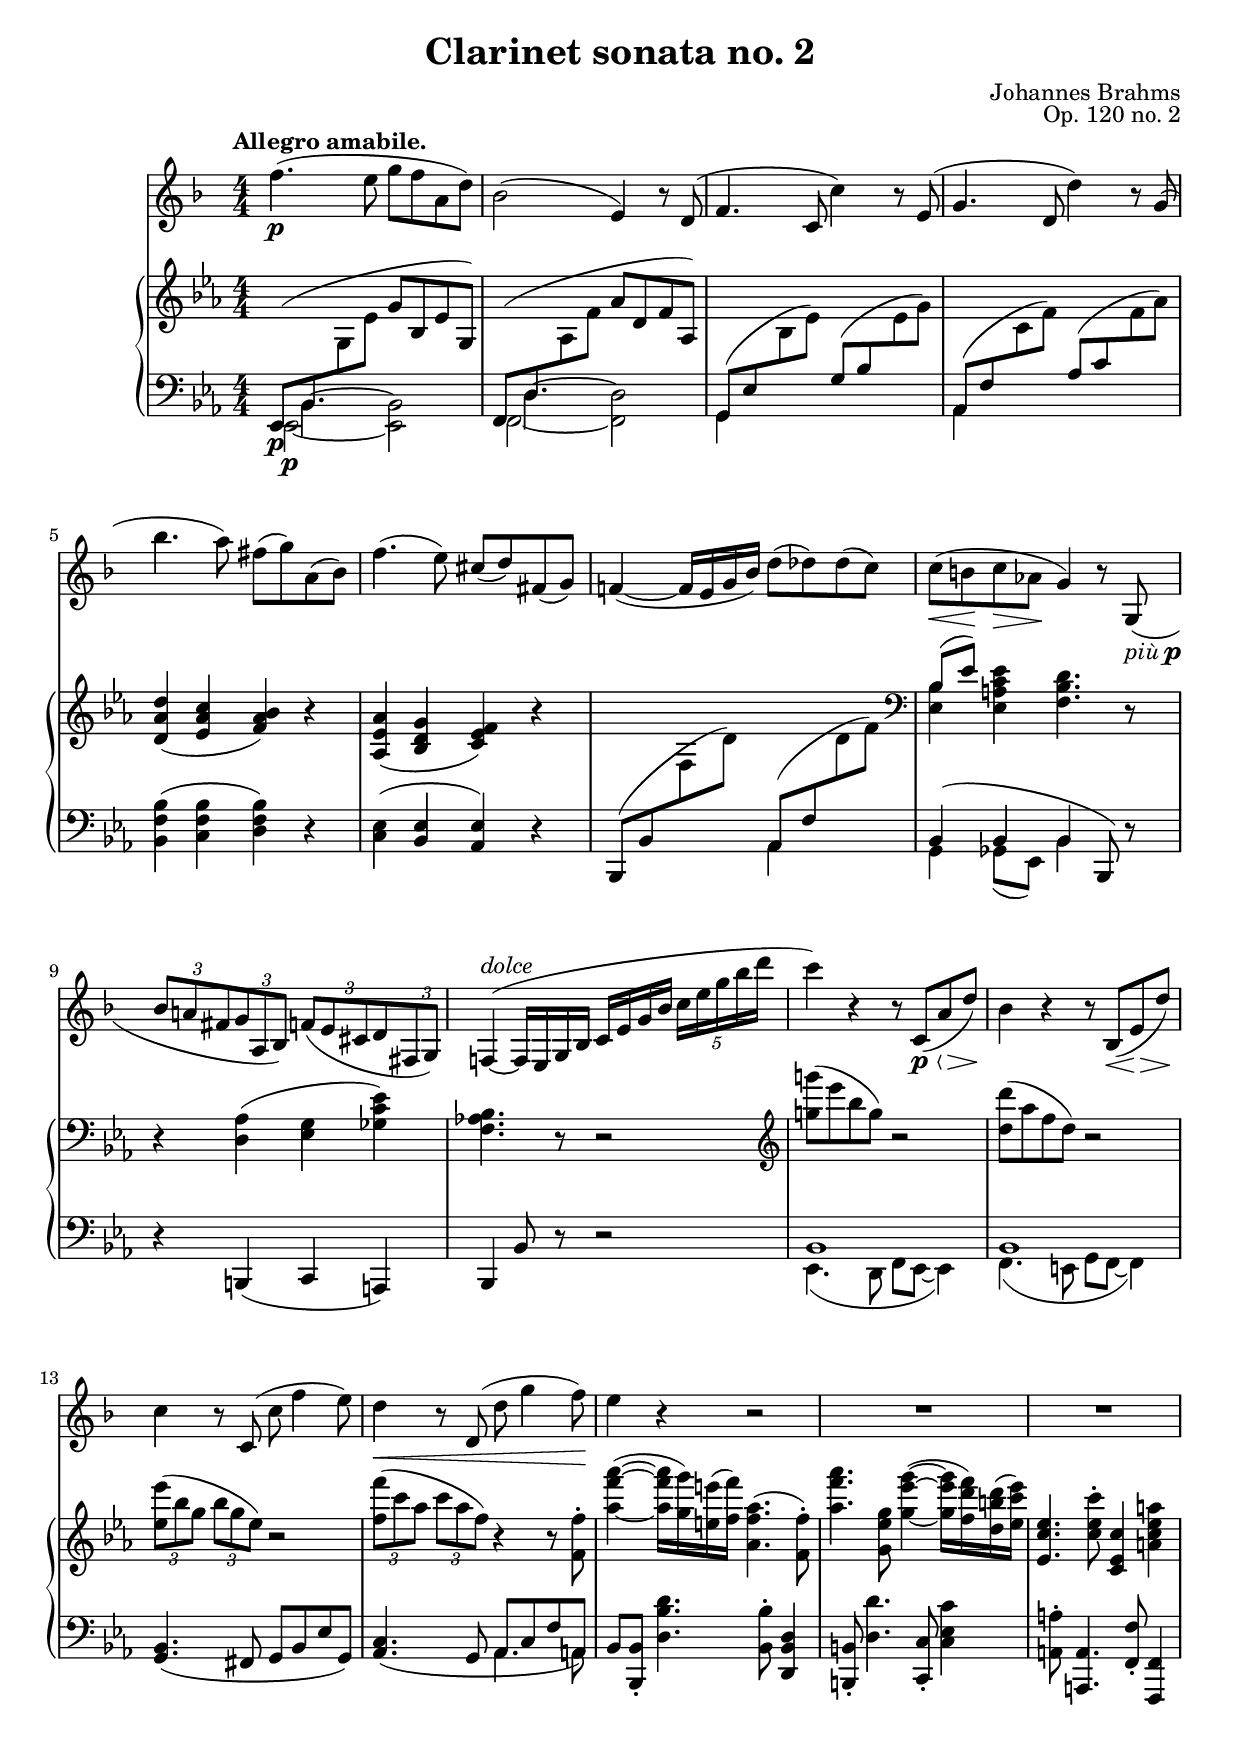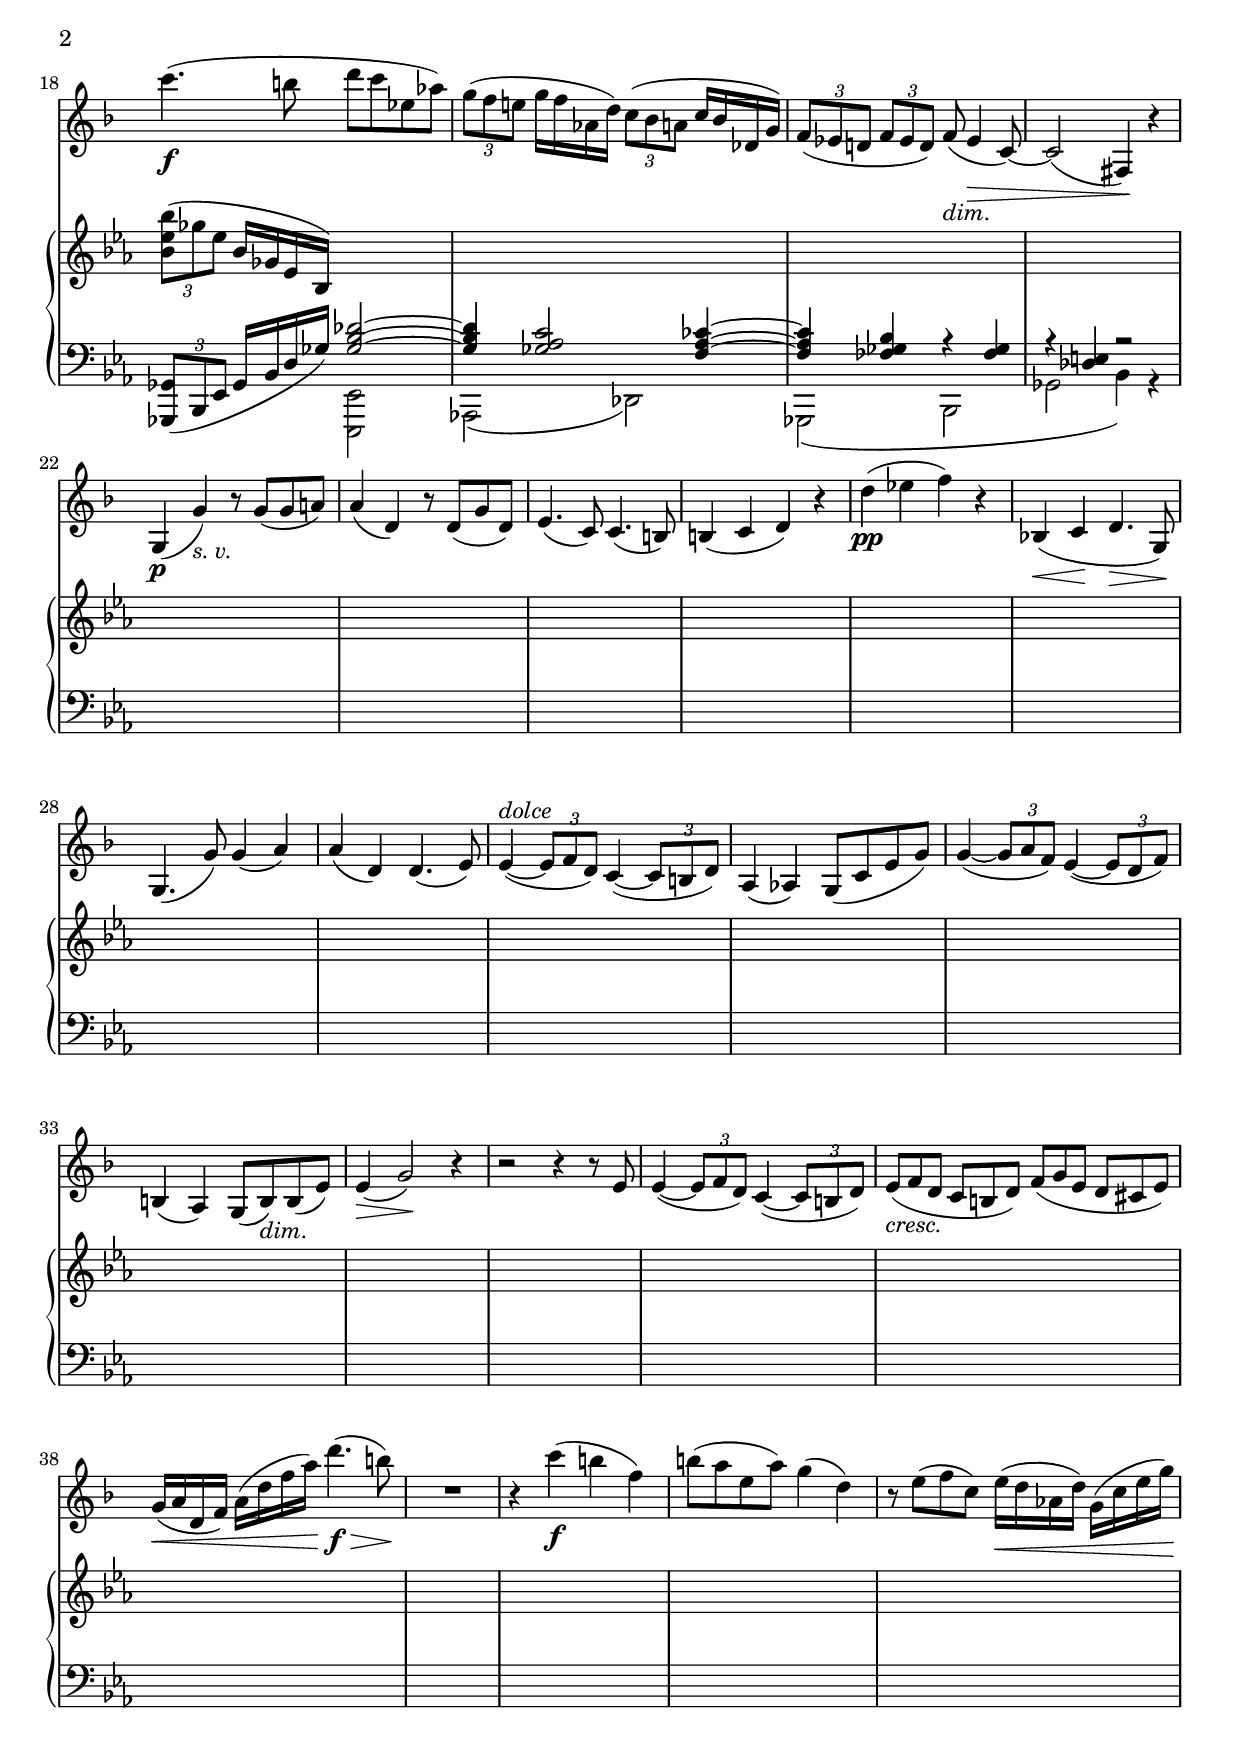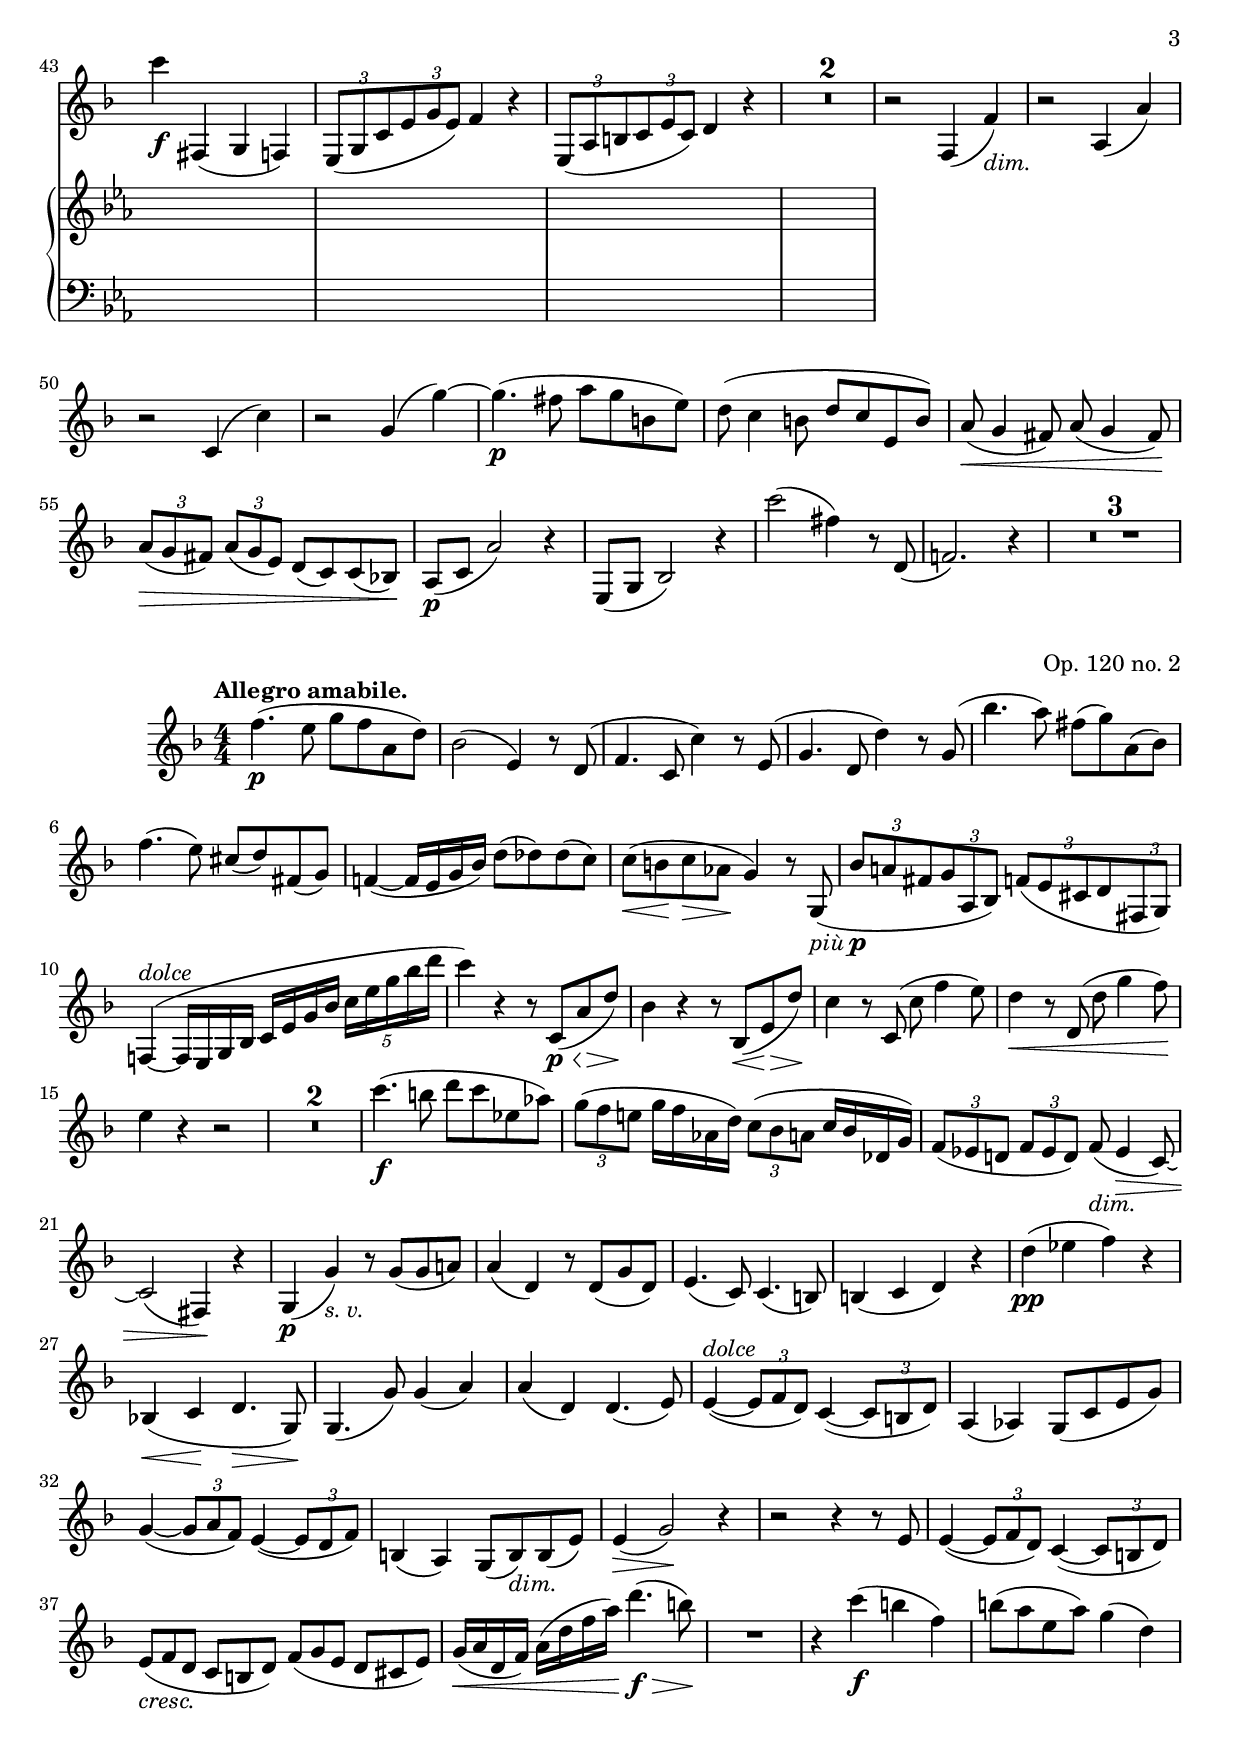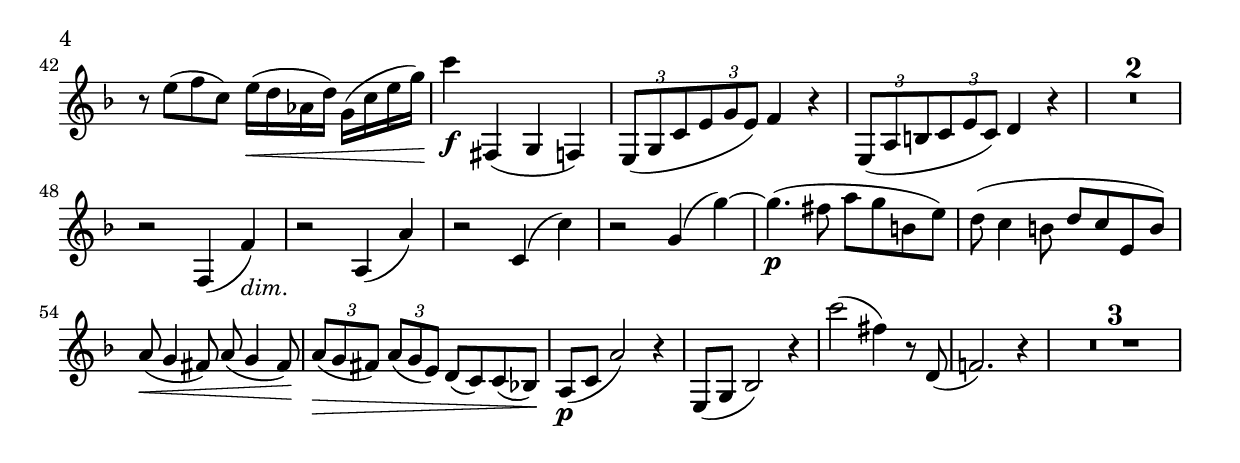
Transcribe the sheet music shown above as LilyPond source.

\version "2.12.3"
\version "2.12.3"

globalOne = \relative c {
  \compressFullBarRests
  \numericTimeSignature
  \time 4/4
  \key es \major
  \tempo "Allegro amabile."
  
  s1*5
  s1*4
  s1*4
  s1*6
  s1*4
  s1*6
  s1*4
  s1*4
  s1*5
  s1*5
  
  % Page 2
}

\version "2.12.3"

clarinetOne = \relative c'' {
  \transposition bes
  
  f4.(\p e8 g f a, d) | bes2( e,4) r8 d8( |
  f4. c8 c'4) r8 e,( | g4. d8 d'4) r8 g,( |
  bes'4. a8) fis( g) a,( bes) |
  
  f'4.( e8) cis( d) fis,( g) | f!4( ~ f16 e g bes) d8( des) des( c) |
  c8(\< b\! c\> as\! g4) r8 g,(_\markup { \italic più \dynamic p } |
  \override TupletBracket #'bracket-visibility = #'if-no-beam
  \times 2/3 { bes'8[ a! fis } \times 2/3 { g a, bes]) }
    \times 2/3 { f'[( e cis d } \times 2/3 { fis, g]) } |

  f!4(^\markup { \italic dolce } ~ f16 e g bes c e g bes \times 4/5 { c e g bes d } |
  c4) r r8 c,,(\p\< a'\> d)\! |
  bes4 r r8 bes,(\< e\> d')\! |
  c4 r8 c,( c' f4 e8) |
  
  d4\< r8 d,( d' g4 f8)\! | e4 r r2 |
  R1*2
  c'4.(\f b8 d c es, as) |
  \times 2/3 { g( f e! } g16 f as, d) \times 2/3 { c8( bes a } c16 bes des, g) |
  
  \set tupletSpannerDuration = #(ly:make-moment 1 4)
  \times 2/3 { f8( es d! f es d) } f8(_\markup { \italic dim. } es4\> c8) ~ |
  c2( fis,4)\! r |
  g4(\p g')_\markup {\italic {s. v.}} r8 g( g a!) |
  a4( d,) r8 d( g d) |
  
  e4.( c8) c4.( b8) | b4( c d) r |
  d'4(\pp es f) r | bes,,!4(\< c\! d4.\> g,8)\! |
  g4.( g'8) g4( a) | a4( d,) d4.( e8) |
  
  e4(^\markup {\italic dolce} ~ \times 2/3 {e8 f d)} c4( ~ \times 2/3 {c8 b d)} |
  a4( as) g8( c e g) |
  g4( ~ \times 2/3 {g8 a f)} e4( ~ \times 2/3 {e8 d f)} |
  b,4( a) g8( b)_\markup {\italic dim.} b( e) |
  
  e4(\> g2)\! r4 | r2 r4 r8 e |
  e4( ~ \times 2/3 {e8 f d)} c4( ~ \times 2/3 {c8 b d)} |
  \override TupletNumber #'stencil = ##f
  \times 2/3 {e8(_\markup {\italic cresc.} f d c b d) f( g e d cis e)}|
  
  g16(\< a d, f) a( d f a) d4.(\f\> b8)\! | R1
  r4 c(\f b f) |
  b8( a e a) g4( d) |
  r8 e( f c) e16(\< d as d) g,( c e g)\! |
  
  c4\f fis,,,( g f) |
  \override TupletNumber #'stencil = ##t
  \times 2/3 {e8[( g c} \times 2/3 {e g e])} f4 r |
  \times 2/3 {e,8[( a b} \times 2/3 {c e c])} d4 r |
  R1*2
  
  % Page 2
  
  r2 f,4( f')_\markup {\italic dim.} |
  r2 a,4( a') | r2 c,4( c') | r2 g4( g') ~ |
  g4.(\p fis8 a g b, e) |
  d8( c4 b8 d c e, b') |

  a8(\< g4 fis8) a( g4 fis8)\! |
  \times 2/3 { a8(\> g fis) a( g e) }  d8( c) c( bes!)\! |
  a8(\p c a'2) r4 |
  e,8( g bes2) r4 |
  c''2( fis,4) r8 d,( |
  f!2.) r4 | R1*3 |
  
}

\version "2.12.3"

\version "2.12.3"

globalOne = \relative c {
  \compressFullBarRests
  \numericTimeSignature
  \time 4/4
  \key es \major
  \tempo "Allegro amabile."
  
  s1*5
  s1*4
  s1*4
  s1*6
  s1*4
  s1*6
  s1*4
  s1*4
  s1*5
  s1*5
  
  % Page 2
}


rightOneVOne = \relative c, {
  \clef treble
  s1*0
  \override Beam #'auto-knee-gap = #3
  \change Staff = "down" es8(\p bes'
    \change Staff = "up" g' es' g bes, es g,) |
  \change Staff = "down" f,8( d'
    \change Staff = "up" as' f' as d, f as,) |
  \change Staff = "down" g,8( es'
    \change Staff = "up" bes' es)
    \change Staff = "down" g,( bes
    \change Staff = "up" es g) |
  \change Staff = "down" as,,8( f'
    \change Staff = "up" c' f)
    \change Staff = "down" as,( c
    \change Staff = "up" f as) |
  
  <d, as' d>4( <es as c> <f as bes>) r |
  <as, es' as>4( <bes d g> <c es f>) r |
  \change Staff = "down" bes,,8( bes'
    \change Staff = "up" f' d')
    \change Staff = "down" as,( f'
    \change Staff = "up" d' f) |
  \clef bass
  \voiceOne bes,8( es) \oneVoice <es, a c es>4 <f bes d>4. r8 |
  r4 <d as'>( <es g> <ges c es>) |
  
  <f as! bes>4. r8 r2 |
  \clef treble
  <g''! g'!>8( es' bes g) r2 |
  <d d'>8( as' f d) r2 |
  \set tupletSpannerDuration = #(ly:make-moment 1 4)
  \times 2/3 {<es es'>8( bes' g bes g es)} r2 |
  
  %%%%%%%%%%
  % Page 4
  %%%%%%%%%%
  
  \times 2/3 {<f f'>8( c' as c as f)} r4 r8 <f, f'>-. |
  <as' f' as>4( ~ <as f' as>16 <g g'>) <e e'>( <f f'>) <as, f' as>4.( <f f'>8-.) |
  <as' f' as>4. <g, es' g>8 <g' es' g>4( ~ <g es' g>16 <f d' f>) <d b' d>( <es c' es>) |
  <es, c' es>4. <c' es c'>8-. <c, es c'>4 <a' c es a>4 |
  
  \times 2/3 {<bes es bes'>8( ges' es} bes16 ges es bes)
    \change Staff = "down" \voiceOne <ges bes des>2 ~ |
  <ges bes des>4 <ges as c>2 <f as ces>4 ~ |
  <f as ces>4 <fes ges bes> r <fes ges> |
  r4 <des e> r2
}

rightOneVTwo = \relative c {
  s1*7
  \voiceTwo <es bes'>4 s2 % Bar 8
}

leftOneVOne = \relative c {
  \clef bass
  \mergeDifferentlyDottedOn
  \voiceOne
  \stemDown s8 bes4. ~ bes2 |
  s8 d4. ~ d2 |
  \oneVoice \stemDown g,4 s2. |
  as4 s2. |
  
  \stemNeutral <bes f' bes>4( <c f bes> <d f bes>) r |
  <c es>4( <bes es> <as es'>) r |
  \stemDown s2 as4 s |
  \voiceOne
  bes4( bes bes \oneVoice bes,8) r |
  r4 b( c a)
  
  bes4 bes'8 r r2 |
  \voiceOne bes1 | bes1 |
  \oneVoice <g bes>4.( fis8 g bes es g,) |
  
  %%%%%%%%%%
  % Page 4
  %%%%%%%%%%
  
  <as c>4.( g8 \voiceOne as c f a,) |
  \oneVoice bes8 <bes, bes'>-. <d' bes' d>4. <bes bes'>8-. <d, bes' d>4 |
  s8 <b b'>8-. <d' d'>4. <c, c'>8-. <c' es c'>4 |
  s8 <a a'>-. <a, a'>4. <f' f'>8-. <f, f'>4 |
  
  \times 2/3 {<ges ges'>8( bes es} ges16 bes d ges) \voiceTwo <es,, es'>2 |
  as!2( des) |
  ges,2( bes |
  ges'2 bes4) r |
  
  
}

leftOneVTwo = \relative c {
  \voiceTwo
  es,2\p ~ es |
  f2 ~ f |
  s1*5
  
  g4 ges8( es) bes'4 s |
  s1*2 |
  es,4.( d8 f es ~ es4) |
  f4.( e8 g f ~ f4) |
  s1 |
  
  %%%%%%%%%%
  % Page 4
  %%%%%%%%%%
  
  s2 as4. a8 |
  s1*3
  
}

pianoROne = {
  <<
    \globalOne
    \new Voice \rightOneVOne
    \new Voice \rightOneVTwo
  >>
}

pianoLOne = {
  <<
    \globalOne
    \new Voice \leftOneVOne
    \new Voice \leftOneVTwo
  >>
}

pianoDynOne = \new Dynamics {
  r1\p
  r1*2
}


\header {
  title = "Clarinet sonata no. 2"
  composer = "Johannes Brahms"
  opus = "Op. 120 no. 2"
}

\score {
  <<
    \new Staff \with {midiInstrument = #"clarinet"} <<
      \transpose bes c' { \globalOne }
      \clarinetOne
    >>
    \new PianoStaff <<
      \new Staff = "up" \pianoROne
      % \pianoDynOne
      \new Staff = "down" \pianoLOne
    >>
  >>
  \layout {}
  \midi {
    \context {
      \Score
      tempoWholesPerMinute = #(ly:make-moment 120 4)
    }
  }
} %}

\score {
  \new Staff \with {midiInstrument = #"clarinet"} << \transpose bes c' { \globalOne } \clarinetOne >>
  \layout {}
  \midi {
    \context {
      \Score
      tempoWholesPerMinute = #(ly:make-moment 120 4)
    }
  }
}

